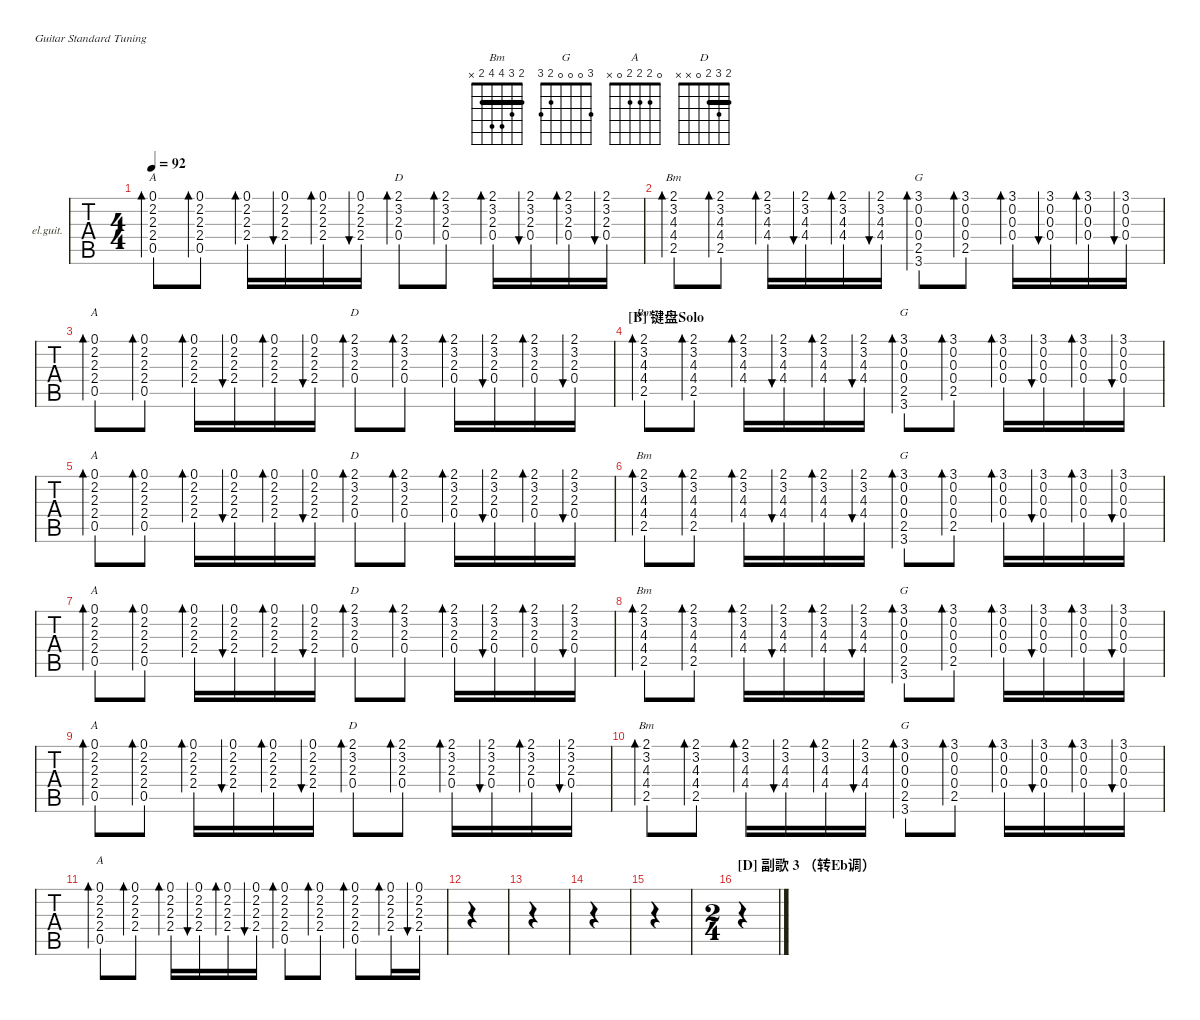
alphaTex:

\defaultSystemsLayout 4
\hideDynamics
\bracketExtendMode nobrackets
\firstSystemTrackNameOrientation horizontal
\otherSystemsTrackNameOrientation horizontal
\track ("节奏吉他" "el.guit.") {instrument electricguitarclean}
\staff {tabs}
\tuning (E4 B3 G3 D3 A2 E2)
\chord ("Bm" 2 3 4 4 2 x) {showfingering false barre 2}
\chord ("G" 3 0 0 0 2 3) {showfingering false}
\chord ("A" 0 2 2 2 0 x) {showfingering false}
\chord ("D" 2 3 2 0 x x) {showfingering false barre 2}
\ts (4 4)
\tempo 92
\clef g2
\ks d
(0.5 0.1 2.2 2.3 2.4).8{bd 30 ch "A" dy mf} (0.1 2.3 2.4 2.2 0.5).8{bd 30} (0.1 2.3 2.4 2.2).16{bd 30} (2.4 2.3 0.1 2.2).16{bu 30} (0.1 2.3 2.4 2.2).16{bd 30} (2.4 2.3 0.1 2.2).16{bu 30} (2.1 3.2 2.3 0.4).8{bd 30 ch "D"} (0.4 2.3 2.1 3.2).8{bd 71} (2.1 2.3 0.4 3.2).16{bd 30} (0.4 2.3 2.1 3.2).16{bu 30} (2.1 2.3 0.4 3.2).16{bd 30} (0.4 2.3 2.1 3.2).16{bu 30} |
(2.5 2.1 3.2 4.3 4.4).8{bd 30 ch "Bm"} (2.1 4.3 4.4 3.2 2.5).8{bd 30} (2.1 4.3 4.4 3.2).16{bd 30} (4.4 4.3 2.1 3.2).16{bu 30} (2.1 4.3 4.4 3.2).16{bd 30} (4.4 4.3 2.1 3.2).16{bu 30} (2.5 3.1 0.2 0.3 0.4 3.6).8{bd 30 ch "G"} (0.4 0.3 3.1 0.2 2.5).8{bd 71} (3.1 0.3 0.4 0.2).16{bd 30} (0.4 0.3 3.1 0.2).16{bu 30} (3.1 0.3 0.4 0.2).16{bd 30} (0.4 0.3 3.1 0.2).16{bu 30} |
(0.5 0.1 2.2 2.3 2.4).8{bd 30 ch "A"} (0.1 2.3 2.4 2.2 0.5).8{bd 30} (0.1 2.3 2.4 2.2).16{bd 30} (2.4 2.3 0.1 2.2).16{bu 30} (0.1 2.3 2.4 2.2).16{bd 30} (2.4 2.3 0.1 2.2).16{bu 30} (2.1 3.2 2.3 0.4).8{bd 30 ch "D"} (0.4 2.3 2.1 3.2).8{bd 71} (2.1 2.3 0.4 3.2).16{bd 30} (0.4 2.3 2.1 3.2).16{bu 30} (2.1 2.3 0.4 3.2).16{bd 30} (0.4 2.3 2.1 3.2).16{bu 30} |
\section ("B" "键盘Solo")
(2.5 2.1 3.2 4.3 4.4).8{bd 30 ch "Bm"} (2.1 4.3 4.4 3.2 2.5).8{bd 30} (2.1 4.3 4.4 3.2).16{bd 30} (4.4 4.3 2.1 3.2).16{bu 30} (2.1 4.3 4.4 3.2).16{bd 30} (4.4 4.3 2.1 3.2).16{bu 30} (2.5 3.1 0.2 0.3 0.4 3.6).8{bd 30 ch "G"} (0.4 0.3 3.1 0.2 2.5).8{bd 71} (3.1 0.3 0.4 0.2).16{bd 30} (0.4 0.3 3.1 0.2).16{bu 30} (3.1 0.3 0.4 0.2).16{bd 30} (0.4 0.3 3.1 0.2).16{bu 30} |
(0.5 0.1 2.2 2.3 2.4).8{bd 30 ch "A"} (0.1 2.3 2.4 2.2 0.5).8{bd 30} (0.1 2.3 2.4 2.2).16{bd 30} (2.4 2.3 0.1 2.2).16{bu 30} (0.1 2.3 2.4 2.2).16{bd 30} (2.4 2.3 0.1 2.2).16{bu 30} (2.1 3.2 2.3 0.4).8{bd 30 ch "D"} (0.4 2.3 2.1 3.2).8{bd 71} (2.1 2.3 0.4 3.2).16{bd 30} (0.4 2.3 2.1 3.2).16{bu 30} (2.1 2.3 0.4 3.2).16{bd 30} (0.4 2.3 2.1 3.2).16{bu 30} |
(2.5 2.1 3.2 4.3 4.4).8{bd 30 ch "Bm"} (2.1 4.3 4.4 3.2 2.5).8{bd 30} (2.1 4.3 4.4 3.2).16{bd 30} (4.4 4.3 2.1 3.2).16{bu 30} (2.1 4.3 4.4 3.2).16{bd 30} (4.4 4.3 2.1 3.2).16{bu 30} (2.5 3.1 0.2 0.3 0.4 3.6).8{bd 30 ch "G"} (0.4 0.3 3.1 0.2 2.5).8{bd 71} (3.1 0.3 0.4 0.2).16{bd 30} (0.4 0.3 3.1 0.2).16{bu 30} (3.1 0.3 0.4 0.2).16{bd 30} (0.4 0.3 3.1 0.2).16{bu 30} |
(0.5 0.1 2.2 2.3 2.4).8{bd 30 ch "A"} (0.1 2.3 2.4 2.2 0.5).8{bd 30} (0.1 2.3 2.4 2.2).16{bd 30} (2.4 2.3 0.1 2.2).16{bu 30} (0.1 2.3 2.4 2.2).16{bd 30} (2.4 2.3 0.1 2.2).16{bu 30} (2.1 3.2 2.3 0.4).8{bd 30 ch "D"} (0.4 2.3 2.1 3.2).8{bd 71} (2.1 2.3 0.4 3.2).16{bd 30} (0.4 2.3 2.1 3.2).16{bu 30} (2.1 2.3 0.4 3.2).16{bd 30} (0.4 2.3 2.1 3.2).16{bu 30} |
(2.5 2.1 3.2 4.3 4.4).8{bd 30 ch "Bm"} (2.1 4.3 4.4 3.2 2.5).8{bd 30} (2.1 4.3 4.4 3.2).16{bd 30} (4.4 4.3 2.1 3.2).16{bu 30} (2.1 4.3 4.4 3.2).16{bd 30} (4.4 4.3 2.1 3.2).16{bu 30} (2.5 3.1 0.2 0.3 0.4 3.6).8{bd 30 ch "G"} (0.4 0.3 3.1 0.2 2.5).8{bd 71} (3.1 0.3 0.4 0.2).16{bd 30} (0.4 0.3 3.1 0.2).16{bu 30} (3.1 0.3 0.4 0.2).16{bd 30} (0.4 0.3 3.1 0.2).16{bu 30} |
(0.5 0.1 2.2 2.3 2.4).8{bd 30 ch "A"} (0.1 2.3 2.4 2.2 0.5).8{bd 30} (0.1 2.3 2.4 2.2).16{bd 30} (2.4 2.3 0.1 2.2).16{bu 30} (0.1 2.3 2.4 2.2).16{bd 30} (2.4 2.3 0.1 2.2).16{bu 30} (2.1 3.2 2.3 0.4).8{bd 30 ch "D"} (0.4 2.3 2.1 3.2).8{bd 71} (2.1 2.3 0.4 3.2).16{bd 30} (0.4 2.3 2.1 3.2).16{bu 30} (2.1 2.3 0.4 3.2).16{bd 30} (0.4 2.3 2.1 3.2).16{bu 30} |
(2.5 2.1 3.2 4.3 4.4).8{bd 30 ch "Bm"} (2.1 4.3 4.4 3.2 2.5).8{bd 30} (2.1 4.3 4.4 3.2).16{bd 30} (4.4 4.3 2.1 3.2).16{bu 30} (2.1 4.3 4.4 3.2).16{bd 30} (4.4 4.3 2.1 3.2).16{bu 30} (2.5 3.1 0.2 0.3 0.4 3.6).8{bd 30 ch "G"} (0.4 0.3 3.1 0.2 2.5).8{bd 71} (3.1 0.3 0.4 0.2).16{bd 30} (0.4 0.3 3.1 0.2).16{bu 30} (3.1 0.3 0.4 0.2).16{bd 30} (0.4 0.3 3.1 0.2).16{bu 30} |
(2.4 0.1 2.2 2.3 0.5).8{bd 30 ch "A"} (0.1 2.3 2.4 2.2).8{bd 30} (0.1 2.3 2.4 2.2).16{bd 30} (2.4 2.3 0.1 2.2).16{bu 30} (0.1 2.3 2.4 2.2).16{bd 30} (2.4 2.3 0.1 2.2).16{bu 30} (0.1 2.3 2.4 0.5 2.2).8{bd 30} (2.4 2.3 0.1 2.2).8{bd 71} (0.1 2.3 2.4 2.2 0.5).8{bd 30} (2.4 2.3 0.1 2.2).16{bd 30} (0.1 2.3 2.4 2.2).16{bu 30} |
|
|
|
|
\ts (2 4)
\beaming (8 2 2)
\section ("D" "副歌 3 （转Eb调）")
\ks eb
